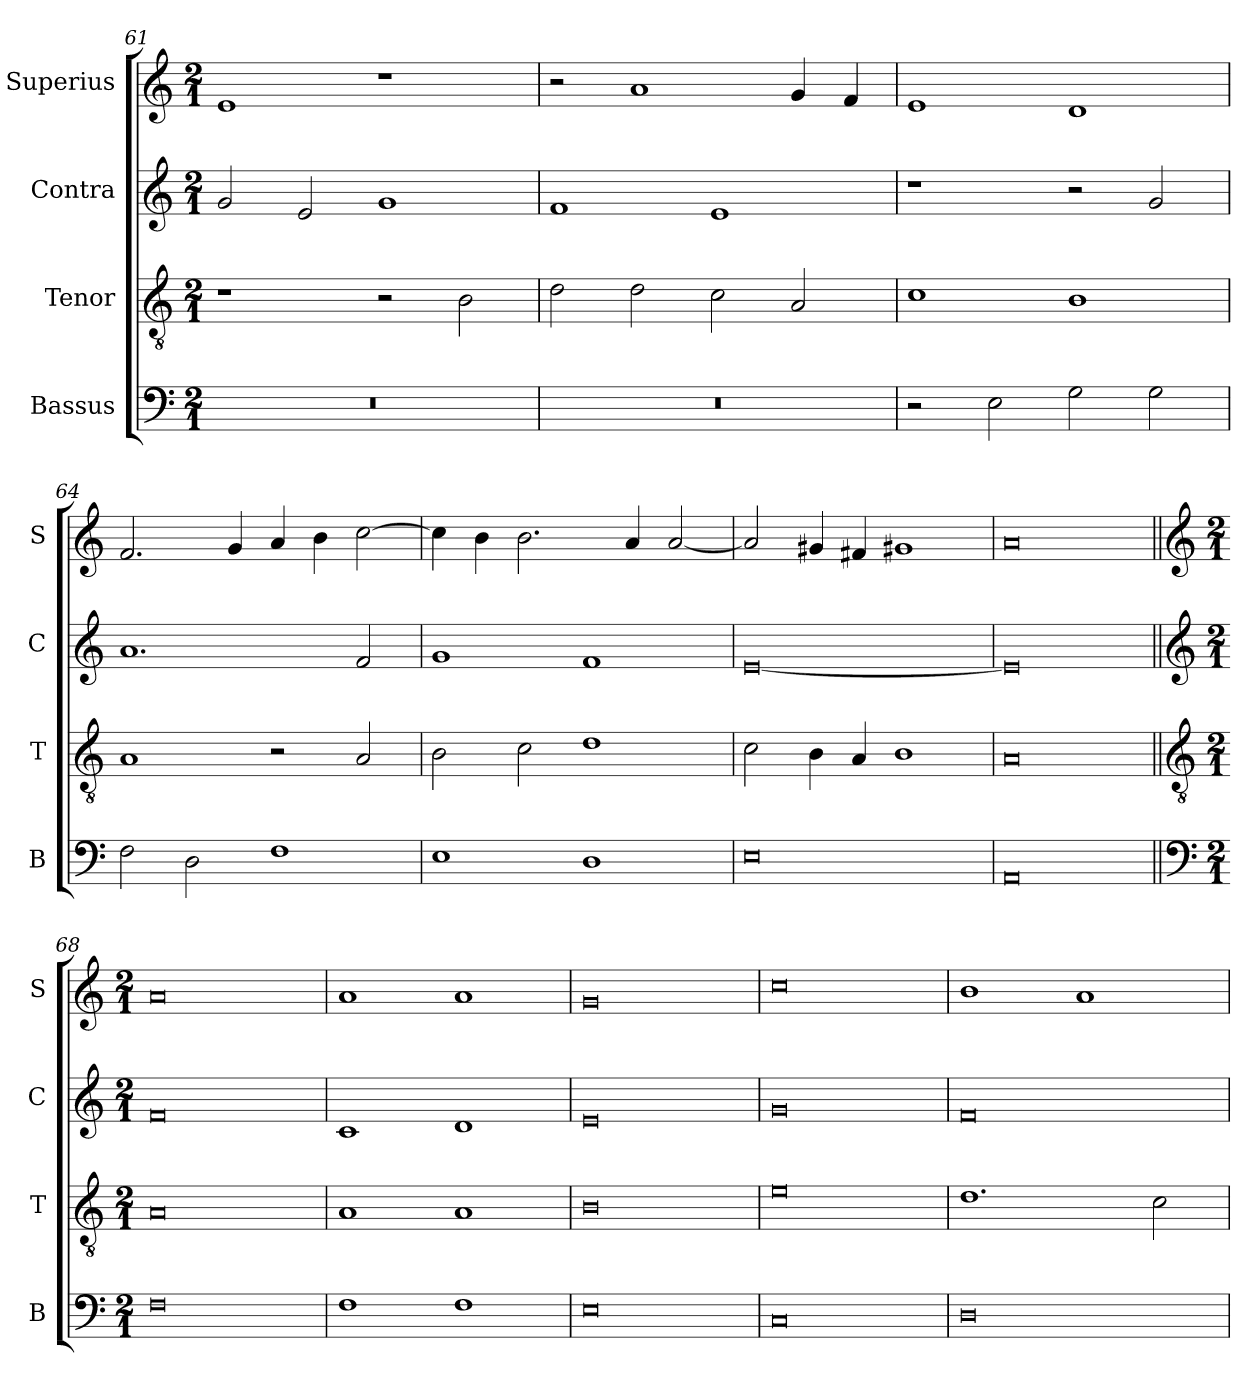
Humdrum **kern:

**kern	**kern	**kern	**kern
*part4	*part3	*part2	*part1
*staff4	*staff3	*staff2	*staff1
*I"Bassus	*I"Tenor	*I"Contra	*I"Superius
*I'B	*I'T	*I'C	*I'S
*clefF4	*clefGv2	*clefG2	*clefG2
*k[]	*k[]	*k[]	*k[]
*M2/1	*M2/1	*M2/1	*M2/1
=61	=61	=61	=61
0r	1r	2g/	1e
.	.	2e/	.
.	2r	1g	1r
.	2B\	.	.
=62	=62	=62	=62
0r	2d\	1f	2r
.	2d\	.	1a
.	2c\	1e	.
.	2A/	.	4g/
.	.	.	4f/
=63	=63	=63	=63
2r	1c	1r	1e
2E\	.	.	.
2G\	1B	2r	1d
2G\	.	2g/	.
=64	=64	=64	=64
2F\	1A	1.a	2.f/
2D\	.	.	.
.	.	.	4g/
1F	2r	.	4a/
.	.	.	4b\
.	2A/	2f/	[2cc\
=65	=65	=65	=65
1E	2B\	1g	4cc\]
.	.	.	4b\
.	2c\	.	2.b\
1D	1d	1f	.
.	.	.	4a/
.	.	.	[2a/
=66	=66	=66	=66
0E	2c\	[0e	2a/]
.	4B\	.	4g#X/
.	4A/	.	4f#X/
.	1B	.	1g#X
=67	=67	=67	=67
0AA	0A	0e]	0a
!!LO:LB:g=z
=68||	=68||	=68||	=68||
*clefF4	*clefGv2	*clefG2	*clefG2
*k[]	*k[]	*k[]	*k[]
*M2/1	*M2/1	*M2/1	*M2/1
0F	0A	0f	0a
=69	=69	=69	=69
1F	1A	1c	1a
1F	1A	1d	1a
=70	=70	=70	=70
0E	0B	0e	0g
=71	=71	=71	=71
0C	0e	0g	0cc
=72	=72	=72	=72
0D	1.d	0f	1b
.	.	.	1a
.	2c\	.	.
=	=	=	=
*-	*-	*-	*-
